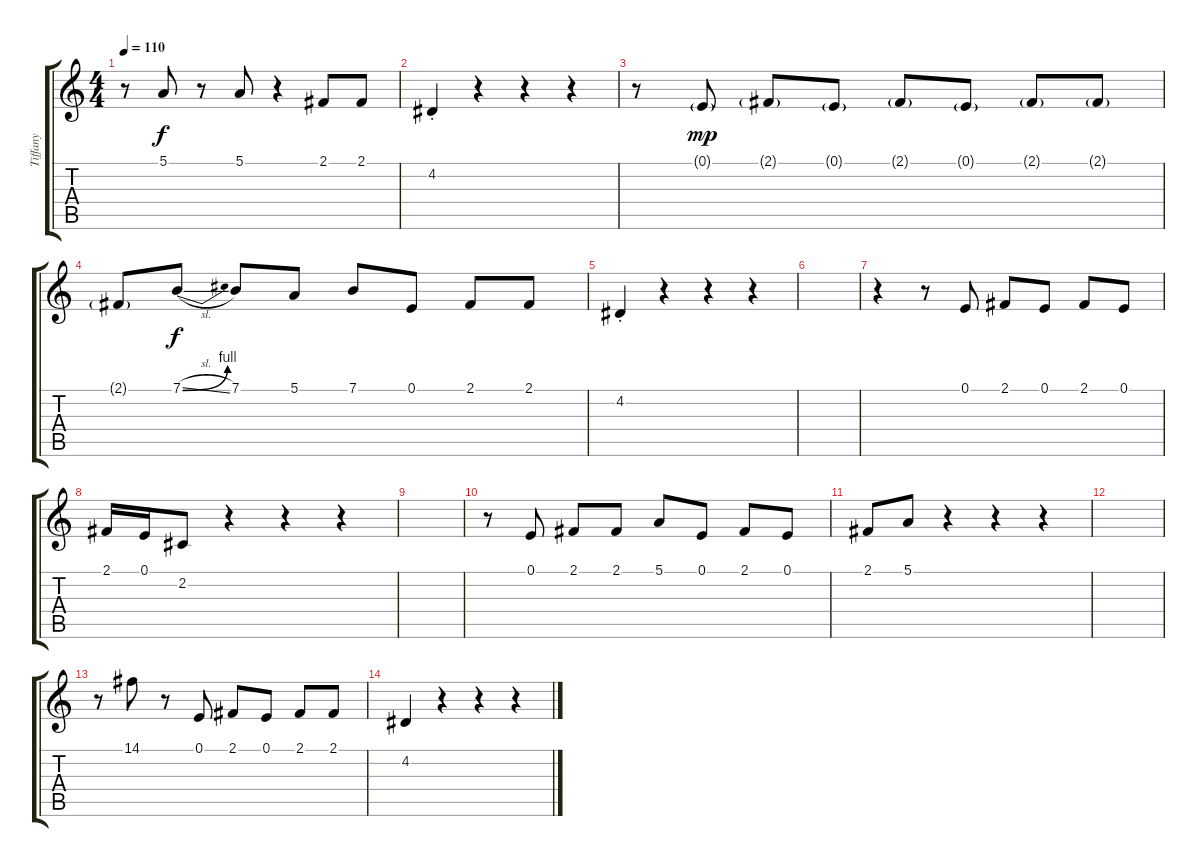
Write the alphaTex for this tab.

\track ("Tiffany" "Tiffany") {instrument sopranosax}
\staff {score tabs}
\tuning (E4 B3 G3 D3 A2 E2) {hide}
\ts (4 4)
\tempo 110
\clef g2
\ks c
r.8{dy f} 5.1.8 r.8 5.1.8 r.4 2.1.8 2.1.8 |
4.2{st}.4 r.4 r.4 r.4 |
r.8 0.1{g}.8{dy mp} 2.1{g}.8 0.1{g}.8 2.1{g}.8 0.1{g}.8 2.1{g}.8 2.1{g}.8 |
2.1{g}.8 7.1{be (bend 0 0 60 4) sl}.8{dy f volume 13} 7.1.8 5.1.8 7.1.8 0.1.8 2.1.8 2.1.8 |
4.2{st}.4 r.4 r.4 r.4 |
|
r.4 r.8 0.1.8{volume 16} 2.1.8 0.1.8 2.1.8 0.1.8 |
2.1.16 0.1.16 2.2.8 r.4 r.4 r.4 |
|
r.8{volume 13} 0.1.8 2.1.8 2.1.8 5.1.8 0.1.8 2.1.8 0.1.8 |
2.1.8 5.1.8 r.4 r.4 r.4 |
|
r.8 14.1.8{volume 16} r.8 0.1.8 2.1.8 0.1.8 2.1.8 2.1.8 |
4.2.4 r.4 r.4 r.4
